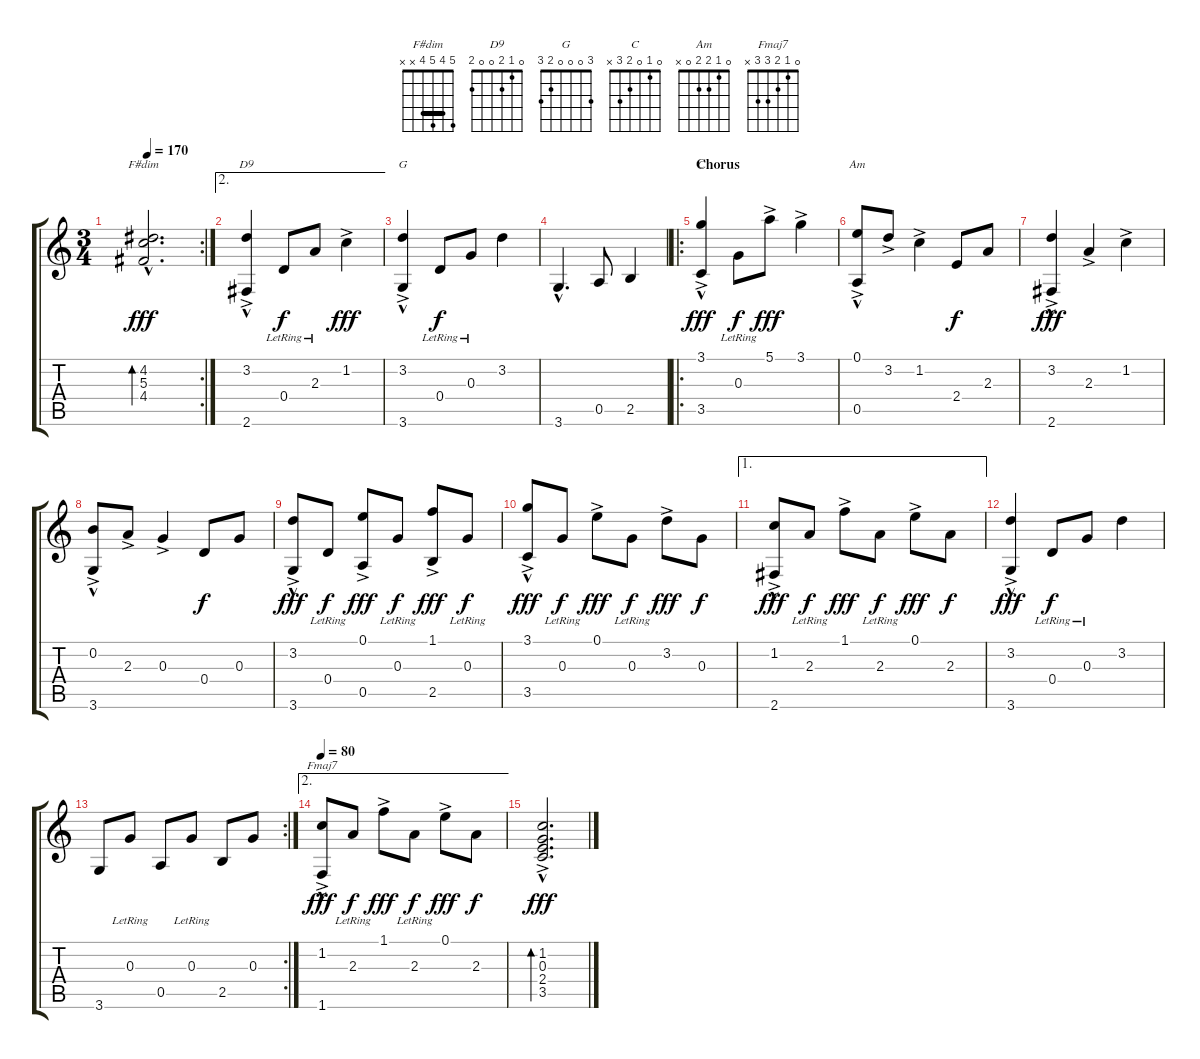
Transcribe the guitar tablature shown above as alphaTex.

\track "" {instrument acousticguitarnylon}
\staff {score tabs}
\tuning (E4 B3 G3 D3 A2 E2) {hide}
\chord ("F#dim" 5 4 5 4 x x) {barre 4}
\chord ("D9" 0 1 2 0 0 2)
\chord ("G" 3 0 0 0 2 3)
\chord ("C" 0 1 0 2 3 x)
\chord ("Am" 0 1 2 2 0 x)
\chord ("Fmaj7" 0 1 2 3 3 x)
\rc 2
\ts (3 4)
\tempo 170
\clef g2
\ks c
(4.2{hac} 5.3{hac} 4.4{hac}).2{d bd 480 ch "F#dim" dy fff} |
\ae 2
(3.2{ac} 2.6{hac}).4{ch "D9"} 0.4{lr}.8{dy f} 2.3{lr}.8 1.2{ac}.4{dy fff} |
(3.2{ac} 3.6{hac}).4{ch "G"} 0.4{lr}.8{dy f} 0.3{lr}.8 3.2.4 |
3.6{hac}.4{d} 0.5.8 2.5.4 |
\ro
\section ("" "Chorus")
(3.1{ac} 3.5{hac}).4{ch "C" dy fff} 0.3{lr}.8{dy f} 5.1{ac}.8{dy fff} 3.1{ac}.4 |
(0.1{ac} 0.5{hac}).8{ch "Am"} 3.2{ac}.8 1.2{ac}.4 2.4.8{dy f} 2.3.8 |
(3.2{ac} 2.6{hac}).4{dy fff} 2.3{ac}.4 1.2{ac}.4 |
(0.2{ac} 3.6{hac}).8 2.3{ac}.8 0.3{ac}.4 0.4.8{dy f} 0.3.8 |
(3.2{ac} 3.6{hac}).8{dy fff} 0.4{lr}.8{dy f} (0.1{ac} 0.5).8{dy fff} 0.3{lr}.8{dy f} (1.1{ac} 2.5).8{dy fff} 0.3{lr}.8{dy f} |
(3.1{ac} 3.5{hac}).8{dy fff} 0.3{lr}.8{dy f} 0.1{ac}.8{dy fff} 0.3{lr}.8{dy f} 3.2{ac}.8{dy fff} 0.3.8{dy f} |
\ae 1
(1.2{ac} 2.6{hac}).8{dy fff} 2.3{lr}.8{dy f} 1.1{ac}.8{dy fff} 2.3{lr}.8{dy f} 0.1{ac}.8{dy fff} 2.3.8{dy f} |
(3.2{ac} 3.6{hac}).4{dy fff} 0.4{lr}.8{dy f} 0.3{lr}.8 3.2.4 |
\rc 2
3.6.8 0.3{lr}.8 0.5.8 0.3{lr}.8 2.5.8 0.3.8 |
\ae 2
\tempo 80
(1.2{ac} 1.6{hac}).8{ch "Fmaj7" dy fff} 2.3{lr}.8{dy f} 1.1{ac}.8{dy fff} 2.3{lr}.8{dy f} 0.1{ac}.8{dy fff} 2.3.8{dy f} |
(1.2{ac} 0.3{hac} 2.4{hac} 3.5{hac}).2{d bd 480 dy fff}
